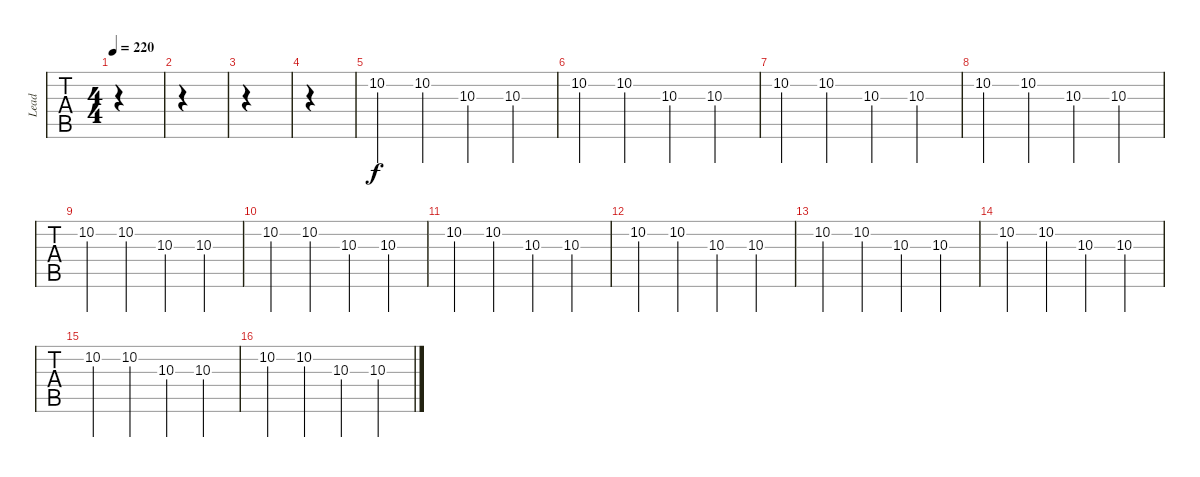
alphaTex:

\track ("Lead" "Lead") {instrument overdrivenguitar}
\staff {tabs}
\tuning (Eb4 Bb3 Gb3 Db3 Ab2 Eb2) {hide}
\ts (4 4)
\tempo 220
\clef g2
\ks c
|
|
|
|
10.2.4 10.2.4 10.3.4 10.3.4 |
10.2.4 10.2.4 10.3.4 10.3.4 |
10.2.4 10.2.4 10.3.4 10.3.4 |
10.2.4 10.2.4 10.3.4 10.3.4 |
10.2.4 10.2.4 10.3.4 10.3.4 |
10.2.4 10.2.4 10.3.4 10.3.4 |
10.2.4 10.2.4 10.3.4 10.3.4 |
10.2.4 10.2.4 10.3.4 10.3.4 |
10.2.4 10.2.4 10.3.4 10.3.4 |
10.2.4 10.2.4 10.3.4 10.3.4 |
10.2.4 10.2.4 10.3.4 10.3.4 |
10.2.4 10.2.4 10.3.4 10.3.4
